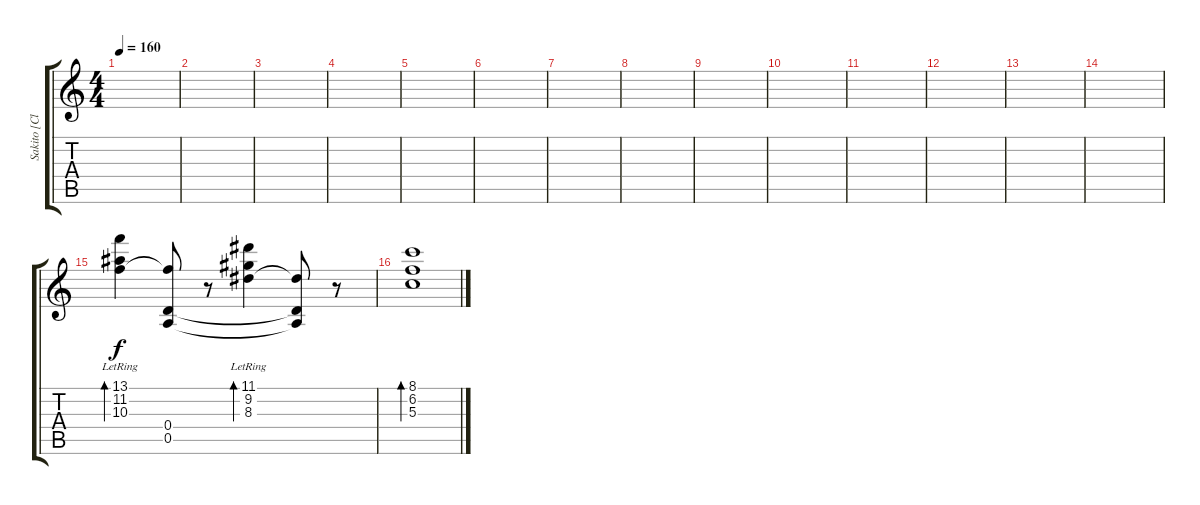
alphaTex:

\track ("Sakito [Clean]" "Sakito [Cl") {instrument acousticguitarsteel}
\staff {score tabs}
\tuning (E4 B3 G3 D3 A2 E2) {hide}
\ts (4 4)
\tempo 160
\clef g2
\ks c
|
|
|
|
|
|
|
|
|
|
|
|
|
|
(13.1 11.2 10.3{lr}).4{bd 480} (10.3{t} 0.4 0.5).8 r.8 (11.1 9.2 8.3{lr}).4{bd 480} (8.3{t} 0.4{t} 0.5{t}).8 r.8 |
(8.1 6.2 5.3).1{bd 480}
